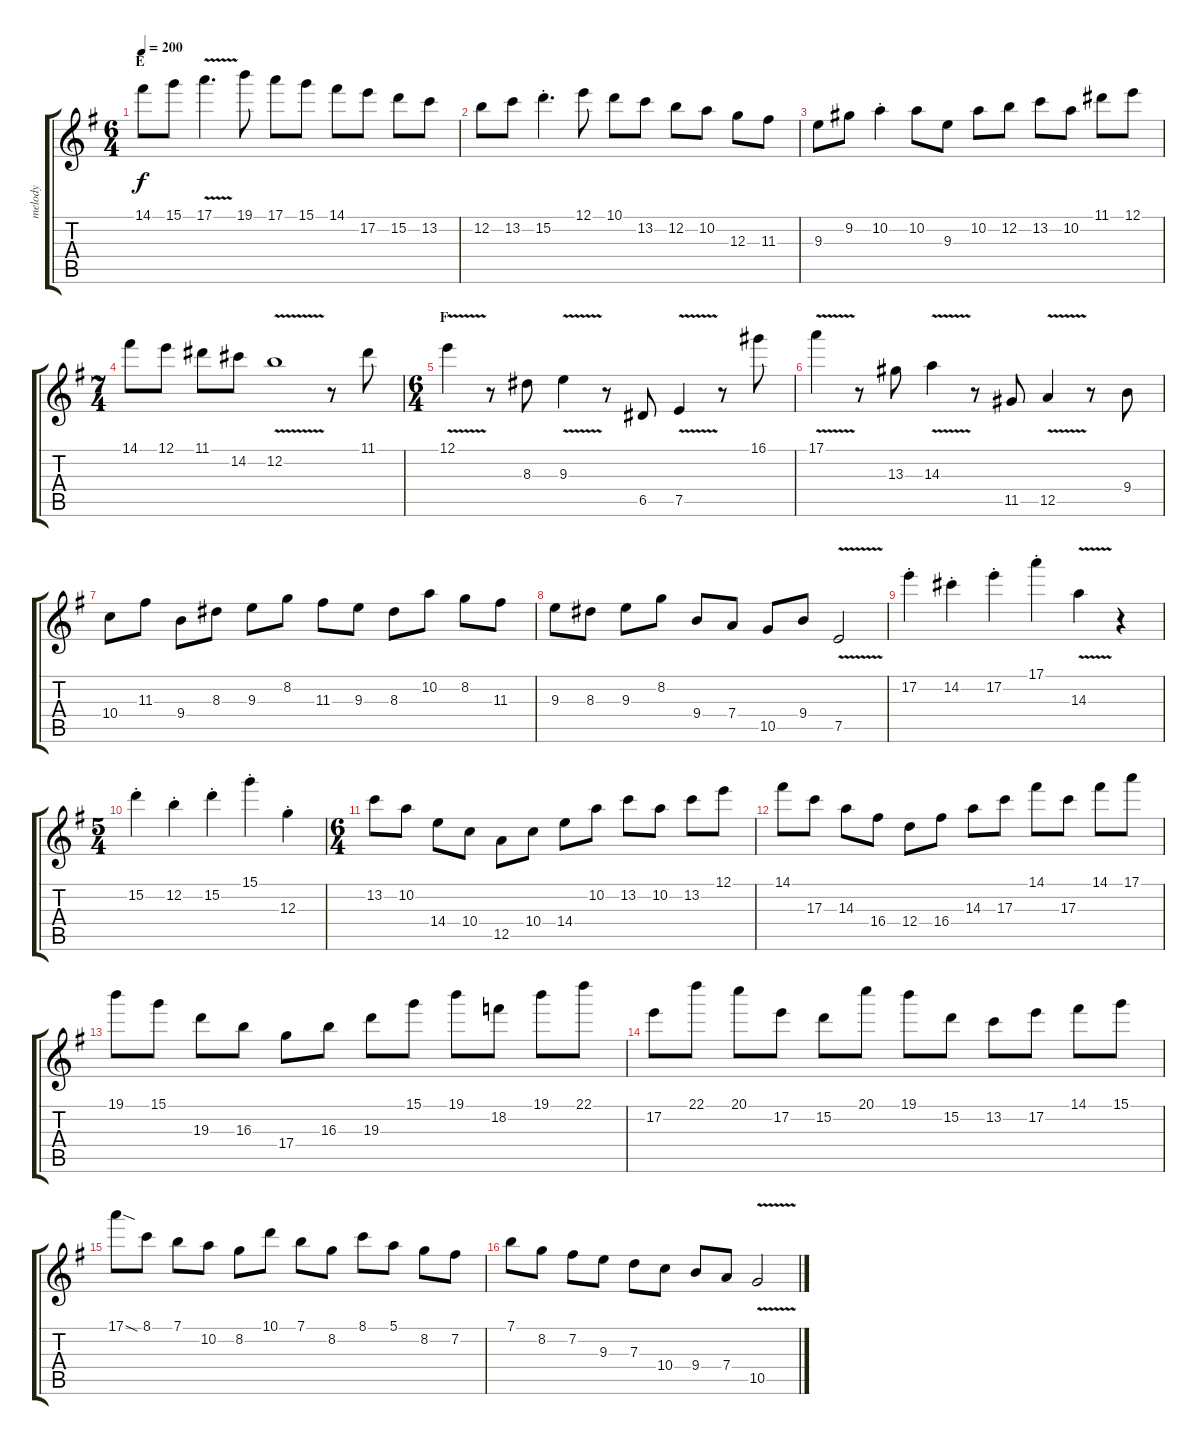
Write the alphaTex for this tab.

\track ("melody" "melody") {instrument acousticguitarnylon}
\staff {score tabs}
\tuning (E4 B3 G3 D3 A2 E2) {hide}
\ts (6 4)
\section ("" "E")
\tempo 200
\clef g2
\ks g
14.1.8{dy f} 15.1.8 17.1{v}.4{d} 19.1.8 17.1.8 15.1.8 14.1.8 17.2.8 15.2.8 13.2.8 |
12.2.8 13.2.8 15.2{st}.4{d} 12.1.8 10.1.8 13.2.8 12.2.8 10.2.8 12.3.8 11.3.8 |
9.3.8 9.2.8 10.2{st}.4 10.2.8 9.3.8 10.2.8 12.2.8 13.2.8 10.2.8 11.1.8 12.1.8 |
\ts (7 4)
14.1.8 12.1.8 11.1.8 14.2.8 12.2{v}.1 r.8 11.1.8 |
\ts (6 4)
\section ("" "F")
12.1{v}.4 r.8 8.3.8 9.3{v}.4 r.8 6.5.8 7.5{v}.4 r.8 16.1.8 |
17.1{v}.4 r.8 13.3.8 14.3{v}.4 r.8 11.5.8 12.5{v}.4 r.8 9.4.8 |
10.4.8 11.3.8 9.4.8 8.3.8 9.3.8 8.2.8 11.3.8 9.3.8 8.3.8 10.2.8 8.2.8 11.3.8 |
9.3.8 8.3.8 9.3.8 8.2.8 9.4.8 7.4.8 10.5.8 9.4.8 7.5{v}.2 |
17.2{st}.4 14.2{st}.4 17.2{st}.4 17.1{st}.4 14.3{v}.4 r.4 |
\ts (5 4)
15.2{st}.4 12.2{st}.4 15.2{st}.4 15.1{st}.4 12.3{st}.4 |
\ts (6 4)
13.2.8 10.2.8 14.4.8 10.4.8 12.5.8 10.4.8 14.4.8 10.2.8 13.2.8 10.2.8 13.2.8 12.1.8 |
14.1.8 17.3.8 14.3.8 16.4.8 12.4.8 16.4.8 14.3.8 17.3.8 14.1.8 17.3.8 14.1.8 17.1.8 |
19.1.8 15.1.8 19.3.8 16.3.8 17.4.8 16.3.8 19.3.8 15.1.8 19.1.8 18.2.8 19.1.8 22.1.8 |
17.2.8 22.1.8 20.1.8 17.2.8 15.2.8 20.1.8 19.1.8 15.2.8 13.2.8 17.2.8 14.1.8 15.1.8 |
17.1{sod}.8 8.1.8 7.1.8 10.2.8 8.2.8 10.1.8 7.1.8 8.2.8 8.1.8 5.1.8 8.2.8 7.2.8 |
7.1.8 8.2.8 7.2.8 9.3.8 7.3.8 10.4.8 9.4.8 7.4.8 10.5{v}.2
